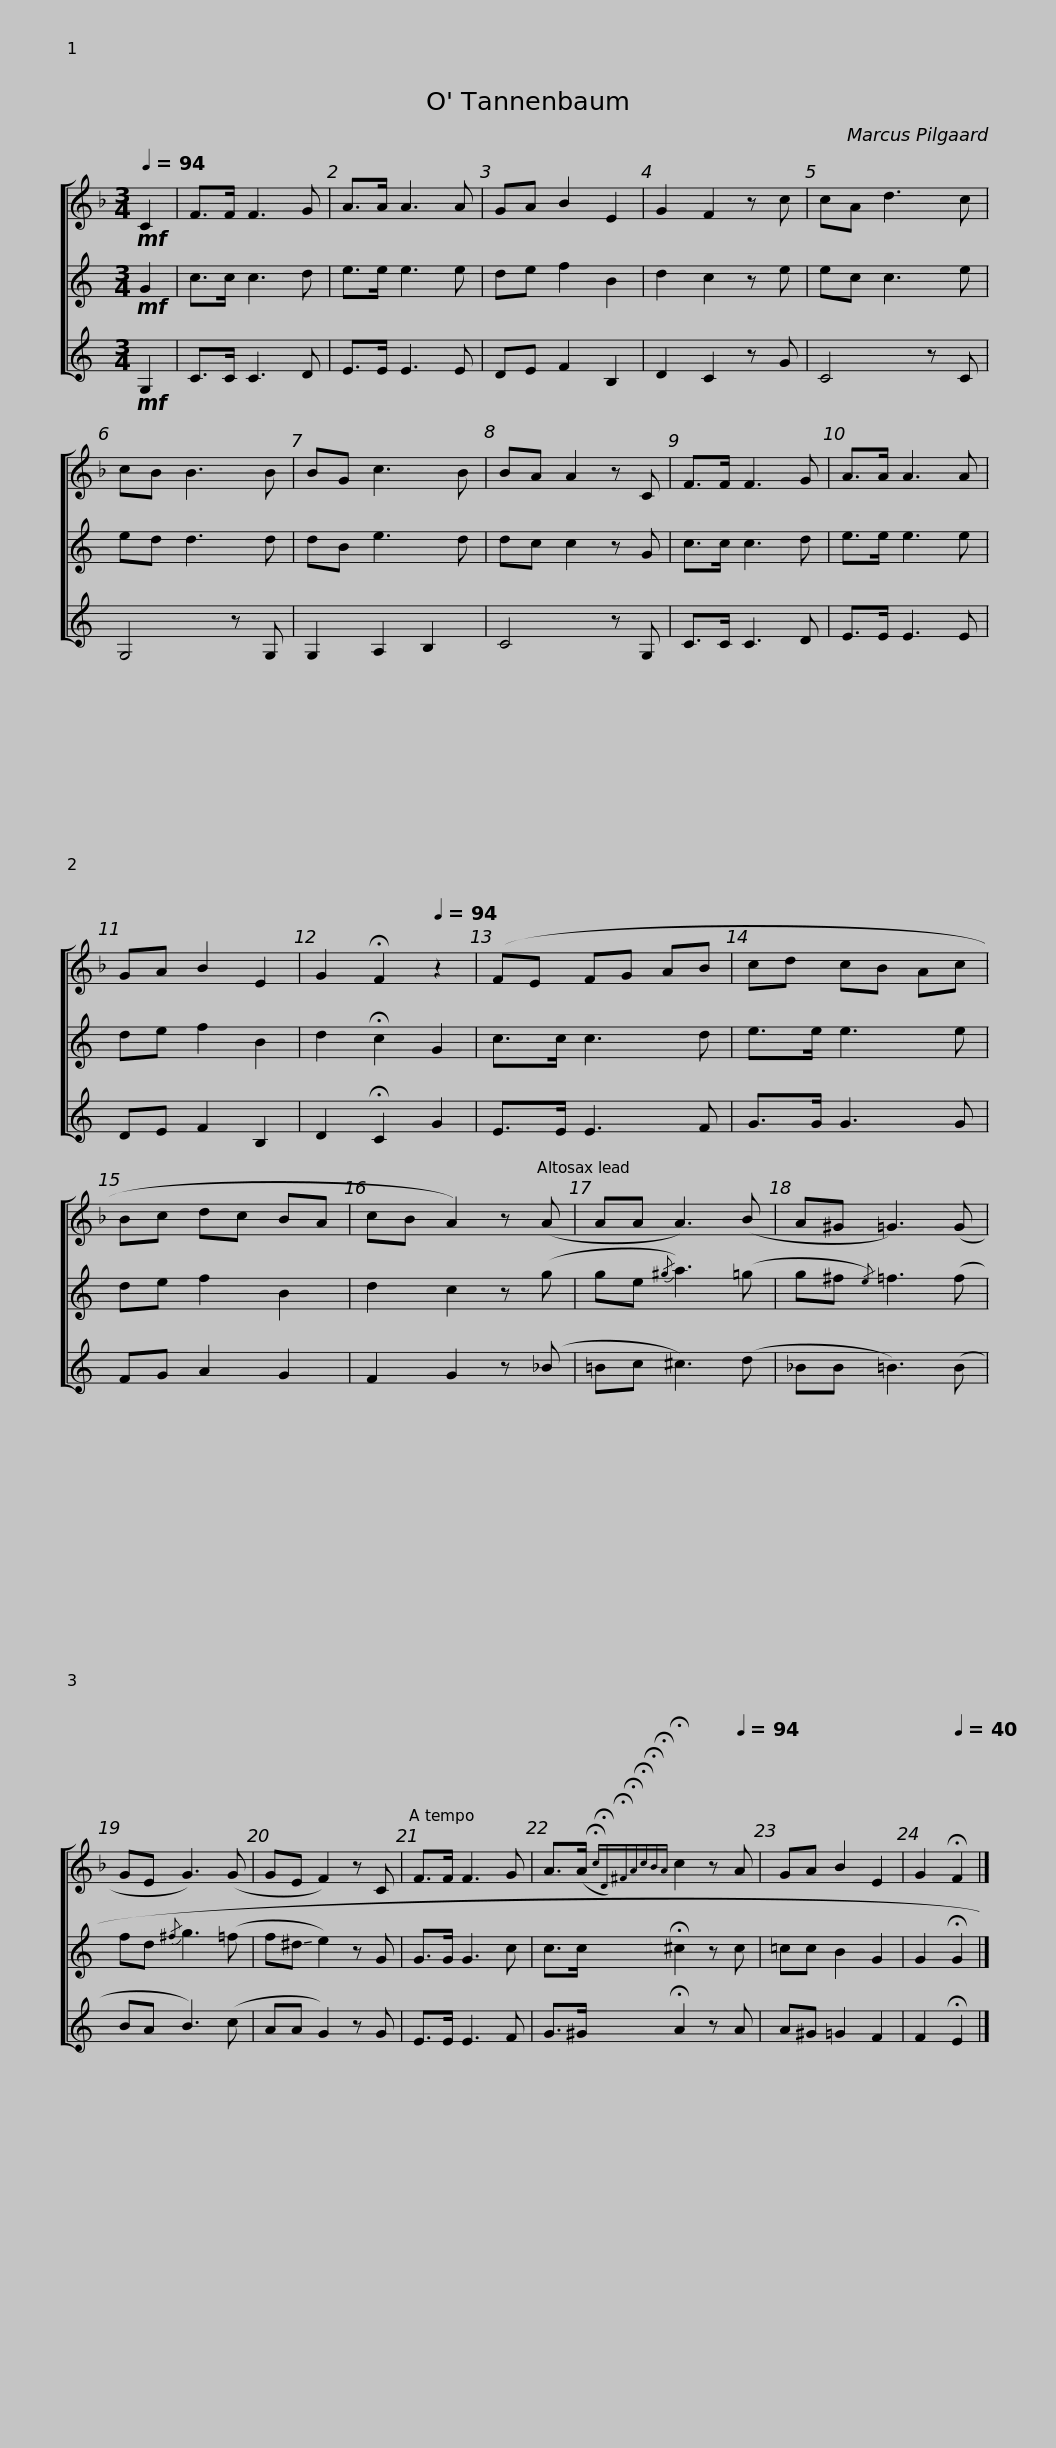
X:1
%%score [ 1 2 3 ]
L:1/8
Q:1/4=94
M:3/4
I:linebreak $
K:none
V:1 treble transpose=-2
V:2 treble transpose=-9
V:3 treble transpose=-9
V:1
[K:F]!mf! C2 | F>F F3 G | A>A A3 A | GA B2 E2 | G2 F2 z c | %5
 cA d3 c | cB B3 B |$ BG c3 B | BA A2 z C | F>F F3 G | %10
 A>A A3 A | GA B2 E2 | G2[Q:1/4=40] !fermata!F2[Q:1/4=94] z2 | (FE FG AB |$ cd cB Ac | %15
 Bc dc BA | cB A2) z (A | AA A3) (B | A^G =G3) (G |$ GE G3) (G | %20
 GE F2) z C | F>F F3 G | A>(A[Q:1/4=20]{!fermata!c!fermata!D)!fermata!^F!fermata!A!fermata!c!fermata!B!fermata!A} !fermata!c2[Q:1/4=94] z[Q:1/4=94] A | GA B2 E2 | G2[Q:1/4=40] !fermata!F2 |] %25
V:2
[K:C]!mf! G2 | c>c c3 d | e>e e3 e | de f2 B2 | d2 c2 z e | %5
 ec c3 e | ed d3 d |$ dB e3 d | dc c2 z G | c>c c3 d | %10
 e>e e3 e | de f2 B2 | d2 !fermata!c2 G2 | c>c c3 d |$ e>e e3 e | %15
 de f2 B2 | d2 c2 z (g | ge{/^g} a3) (=g | g^f{/e)} =f3 (f |$ fd{/^f)} g3 (=f | %20
 f!-(!^d !-)!e2) z G | G>G G3 c | c>c !fermata!^c2 z c | !courtesy!=cc B2 G2 | G2 !fermata!G2 |] %25
V:3
[K:C]!mf! G,2 | C>C C3 D | E>E E3 E | DE F2 B,2 | D2 C2 z G | %5
 C4 z C | G,4 z G, |$ G,2 A,2 B,2 | C4 z G, | C>C C3 D | %10
 E>E E3 E | DE F2 B,2 | D2 !fermata!C2 G2 | E>E E3 F |$ G>G G3 G | %15
 FG A2 G2 | F2 G2 z (_B | =Bc ^c3) (d | _BB =B3) (B |$ BA B3) (c | %20
 AA G2) z G | E>E E3 F | G>^G !fermata!A2 z A | A^G =G2 F2 | F2 !fermata!E2 |] %25
